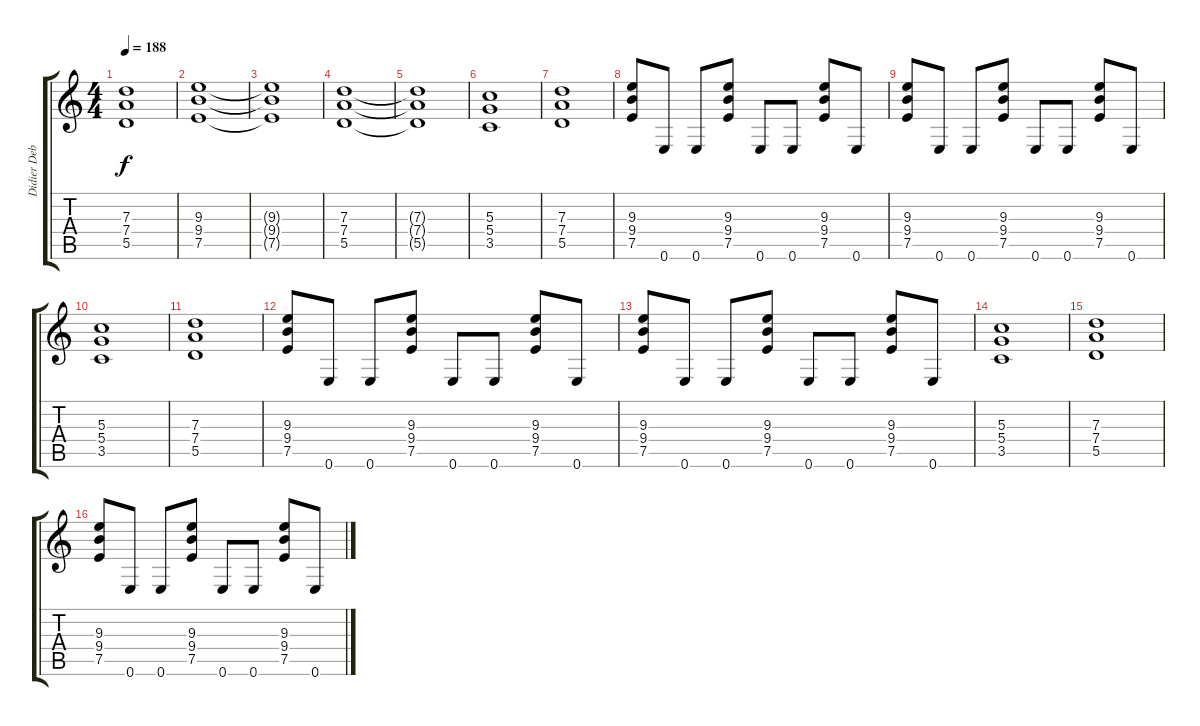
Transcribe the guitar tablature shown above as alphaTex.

\track ("Didier Deboffe" "Didier Deb") {instrument distortionguitar}
\staff {score tabs}
\tuning (E4 B3 G3 D3 A2 E2) {hide}
\ts (4 4)
\tempo 188
\clef g2
\ks c
(7.3{t} 7.4{t} 5.5{t}).1{dy f} |
(9.3 9.4 7.5).1 |
(9.3{t} 9.4{t} 7.5{t}).1 |
(7.3 7.4 5.5).1 |
(7.3{t} 7.4{t} 5.5{t}).1 |
(5.3 5.4 3.5).1 |
(7.3 7.4 5.5).1 |
(9.3 9.4 7.5).8 0.6.8 0.6.8 (9.3 9.4 7.5).8 0.6.8 0.6.8 (9.3 9.4 7.5).8 0.6.8 |
(9.3 9.4 7.5).8 0.6.8 0.6.8 (9.3 9.4 7.5).8 0.6.8 0.6.8 (9.3 9.4 7.5).8 0.6.8 |
(5.3 5.4 3.5).1 |
(7.3 7.4 5.5).1 |
(9.3 9.4 7.5).8 0.6.8 0.6.8 (9.3 9.4 7.5).8 0.6.8 0.6.8 (9.3 9.4 7.5).8 0.6.8 |
(9.3 9.4 7.5).8 0.6.8 0.6.8 (9.3 9.4 7.5).8 0.6.8 0.6.8 (9.3 9.4 7.5).8 0.6.8 |
(5.3 5.4 3.5).1 |
(7.3 7.4 5.5).1 |
(9.3 9.4 7.5).8 0.6.8 0.6.8 (9.3 9.4 7.5).8 0.6.8 0.6.8 (9.3 9.4 7.5).8 0.6.8
